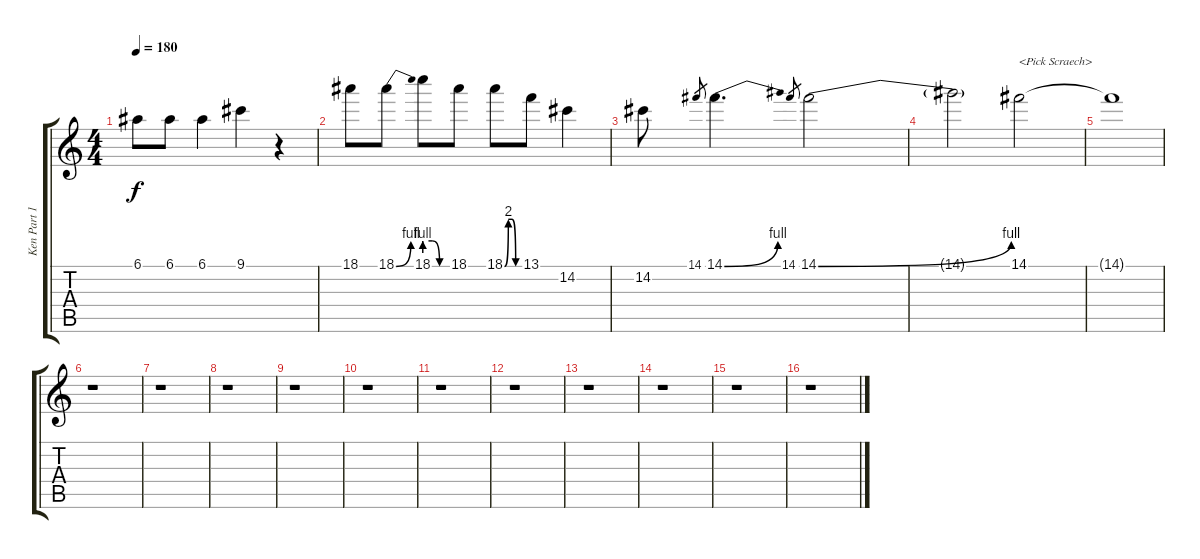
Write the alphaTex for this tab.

\track ("Ken Part 1" "Ken Part 1") {instrument distortionguitar}
\staff {score tabs}
\tuning (E4 B3 G3 D3 A2 E2) {hide}
\ts (4 4)
\tempo 180
\clef g2
\ks c
6.1.8{dy f} 6.1.8 6.1.4 9.1.4 r.4 |
18.1.8 18.1{be (bend 0 0 60 4)}.8 18.1{be (custom 0 4 20 4 40 0 60 0)}.8 18.1.8 18.1{be (custom 0 0 15 8 30 8 45 0 60 0)}.8 13.1.8 14.2.4 |
14.2.8 14.1.8{gr} 14.1{be (bend 0 0 60 4)}.4{d} 14.1.8{gr} 14.1{be (bend 0 0 60 4)}.2 |
14.1{t}.2 14.1.2{txt "<Pick Scraech>"} |
14.1{t}.1 |
r.1 |
r.1 |
r.1 |
r.1 |
r.1 |
r.1 |
r.1 |
r.1 |
r.1 |
r.1 |
r.1
